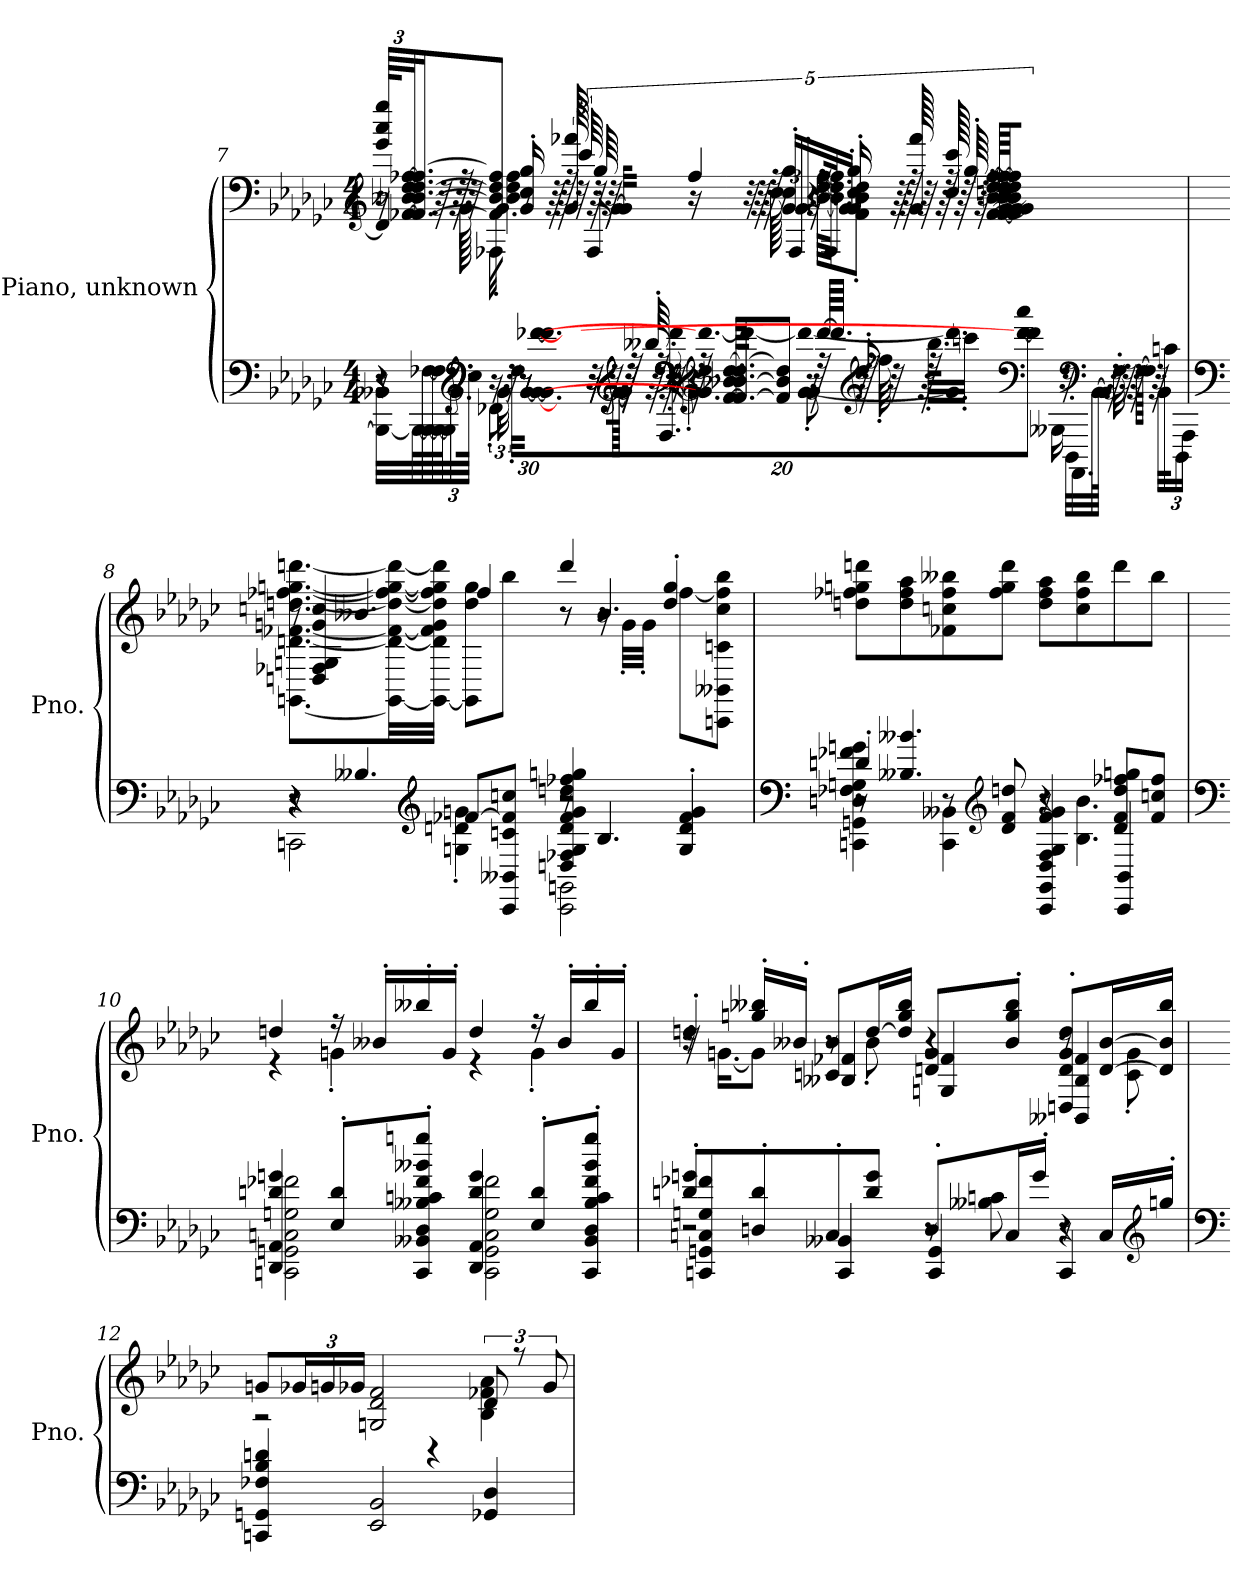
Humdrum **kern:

**kern	**kern
*part1	*part1
*staff2	*staff1
*I"Piano, unknown	*
*I'Pno.	*
!!LO:PB:g=z
*clefF4	*clefF4
*k[b-e-a-d-g-c-]	*k[b-e-a-d-g-c-]
*M4/4	*M4/4
=7	=7
*^	*
*	*^	*
*	*	*^	*
*	*	*	*	*Xbrackettup
*	*	*	*	*^
*	*	*	*	*	*^
4r	8r	4r	32BBB--\_ 32BB--X\LLL	96g-/ 96cc-/ 96gg-/KLLL	16r	4FF-/]
*	*	*	*	*clefG2	*	*
.	.	.	.	[48f-X/ [48b--X/ [48dd-/ [48ff-X/J	.	.
.	.	.	64BBB--\L_	16.f-/_ 16.b--/_ 16.dd-/_ 16.ff-/_J	.	.
.	.	.	64BBB--\_ [64F-X\	.	.	.
*	*	*	*Xbrackettup	*	*	*
.	.	.	96BBB--\_ 96F-\]	.	64r	.
.	.	.	96BBB--\J]	.	.	.
.	.	.	.	.	128r	.
.	.	.	48.BB--\	.	.	.
.	.	.	.	.	128g-\	.
.	.	.	.	.	32r	.
*clefG2	*	*	*	*	*	*
.	.	.	96cc-\JJJk	.	.	.
*clefF4	*	*	*	*	*	*
*	*	*	*brackettup	*	*	*
.	8FF-X'\	.	24r	8f-/] 8b--/] 8dd-/] 8ff-/]J	32F-X\KLL	.
.	.	.	.	.	16.g-'\JJ	.
.	.	.	48BB--\	.	.	.
.	.	.	32r	.	.	.
.	.	.	32F-'\LLL	.	.	.
*	*	*	*Xbrackettup	*	*	*
!	!	!	!LO:N:vis=256	!	!	!
8r	8r	8r	[1920%17BB--\LL	16g-/' 16cc-/' 16gg-/'	4b--\ 4dd-\ 4ff-\	8r
!	!	!	!LO:N:vis=256	!	!	!
.	.	.	1920%17BB--\_ [1920%17f-X\J	.	.	.
!	!	!	!LO:N:vis=64.	!	!	!
.	.	.	640%17BB--\_ 640%17f-\_	.	.	.
.	.	.	1920ryy	.	.	.
!	!	!	!LO:N:vis=64.	!	!	!
.	.	.	640%17BB--\] 640%17F-\ 640%17f-\_	.	.	.
.	.	.	.	64r	.	.
!	!	!	!LO:N:vis=256	!	!	!
.	.	.	1920%17f-\L_	.	.	.
.	.	.	.	128r	.	.
!	!	!	!LO:N:vis=256	!	!	!
.	.	.	[1920%17BB--\ 1920%17f-\_J	.	.	.
.	.	.	.	128g-/ 128fff-X/	.	.
!	!	!	!LO:N:vis=64.	!	!	!
.	.	.	640%17BB--\] 640%17f-\_	.	.	.
*	*	*	*	*brackettup	*	*
.	.	.	.	48r	.	.
.	.	.	.	96ccc-/	.	.
.	.	.	1920ryy	.	.	.
!	!	!	!LO:N:vis=256	!	!	!
.	.	.	1920%17f-\_ 1920%17cc-\JJJK	.	.	.
16r	32r	16r	8f-\J]	80r	.	8F-'/
.	.	.	.	80gg-/	.	.
.	.	.	.	80r	.	.
.	64r	.	.	.	.	.
.	.	.	.	[40g-/KLL	.	.
.	[64BB--\LLLL	.	.	.	.	.
128r	128BB--\JJJJk]	64r	.	16g-/JJ]	.	.
*clefG2	*	*	*	*	*	*
64.bb--X'/	128r	.	.	.	.	.
.	64r	32.F-/	.	.	.	.
32r	32ddd-'\	.	.	.	.	.
*clefF4	*	*	*	*	*	*
*	*	*	*	*Xbrackettup	*	*
128r	4BB--'\	4r	16BBB--X\	24g-/' 24cc-/' 24gg-/'LL	16r	4ff-/
*clefG2	*	*	*	*	*	*
[64.f-/ [64.b--X/ [64.dd-/KKLL	.	.	.	.	.	.
16.f-/_ 16.b--/_ 16.dd-/_J	.	.	.	.	.	.
.	.	.	.	24F-/	.	.
.	.	.	32r	.	32r	.
.	.	.	.	24g-'/	.	.
.	.	.	32BB--'\LLL	.	64r	.
.	.	.	.	.	128r	.
.	.	.	.	.	128cc-\	.
8f-/] 8b--/] 8dd-/]J	.	.	32.FF-\	32F-/K	8r	.
.	.	.	.	16.g-'/JJ	.	.
*clefF4	*	*	*	*	*	*
.	.	.	[64BB--\L	.	.	.
.	.	.	64BB--\JJJJ]	.	.	.
.	.	.	64r	.	.	.
.	.	.	32F-'\	.	.	.
128r	8BB--'\	8r	32r	16g-/' 16cc-/' 16gg-/'	128r	4r
[64.f-/KKLL	.	.	.	.	[64.b--\ [64.dd-\ [64.ff-\KKLL	.
16.f-/JJ]	.	.	64r	.	16.b--\] 16.dd-\] 16.ff-\]J	.
.	.	.	[64F-\LLLL	.	.	.
.	.	.	64F-\JJJJ]	64r	.	.
.	.	.	64r	128r	.	.
.	.	.	.	128g-/ 128fff-/	.	.
.	.	.	32BB--'\KLL	64r	.	.
.	.	.	.	128r	.	.
.	.	.	.	128cc-/ 128ccc-/	.	.
8r	128r	8F-'/	24cn\	128r	8f-\' 8b--\' 8dd-\'J	.
*clefG2	*	*	*	*	*	*
.	64.ff-X'\	.	.	64.gg-'/	.	.
*	*	*	*	*brackettup	*	*
.	32r	.	.	96r	.	.
.	.	.	24BB--\	[96f-/ [96g-/ [96b--/ 96ccn/ [96dd-/ [96ff-/LLLL	.	.
.	.	.	.	96f-/_ 96g-/_ 96b--/_ 96dd-/_ 96ff-/_JJ	.	.
.	128r	.	.	16f-/] 16g-/] 16b--/] 16dd-/] 16ff-/]JJ	.	.
.	64.bb--'\KLLL	.	.	.	.	.
.	.	.	24F-\JJ	.	.	.
.	32cccn'\JJJ	.	.	.	.	.
!!LO:LB:g=z	!!	!!
=8	=8	=8	=8	=8	=8	=8
*clefF4	*	*	*	*	*	*
4r	4r	8r	2CCn\	8r	[8.GGn\ [8.dn\ [8.f-X\ [8.ddn\ [8.ff-X\ [8.ggn\ [8.dddn\L	4Dn/ 4F-X/ 4Gn/ 4gn/ 4ccn/
.	.	4.B--X/	.	4.b--X/	.	.
.	.	.	.	.	32GG\_ 32d\_ 32f-\_ 32dd\_ 32ff-\_ 32gg\_ 32ddd\_LL	.
.	.	.	.	.	32GG\_ 32d\] 32f-\] 32g\ 32dd\] 32ff-\] 32gg\] 32ddd\]JJJ	.
*clefG2	*	*	*	*	*	*
[8f-X/L	4Gn\' 4dn\' 4gn\'	.	.	.	8GG\] 8dd\ 8gg\L	4ff-/
8CC/ 8BB--X/ 8cn/ 8f-/] 8ccn/J	.	.	.	.	8bb-\J	.
4Dn/ 4F-X/ 4G/ 4d/ 4f-/ 4g/ 4ddn/ 4ff-X/ 4ggn/	2r	8r	2CC\ 2GGn\	8r	8r	4ddd/
.	.	4.B--/	.	4.b--/	16r	.
.	.	.	.	.	32g'\LLL	.
.	.	.	.	.	32g'\JJJ	.
4G/' 4d/' 4f-/' 4g/'	.	.	.	.	[8ff-\L	4dd/' 4gg/'
.	.	.	.	.	8CCn\ 8BB--X\ 8cn\ 8cc\ 8ff-\] 8bb-\J	.
*v	*v	*v	*v	*	*	*
*	*v	*v	*v
!!LO:LB:g=z
=9	=9
*clefF4	*
*^	*
*	*^	*
4dn'/	4CCn\ 4GGn\ 4Dn\ 4F-X\ 4Gn\ 4f-X\ 4gn\	8r	8ddn\ 8ff-X\ 8ggn\ 8dddn\L
.	.	4.B--X/ 4.b--X/	8dd\ 8ff-\ 8aa-\
8r	4CC\ 4BB--X\	.	8f-X\ 8ccn\ 8ff-\ 8bb--X\
*clefG2	*	*	*
8d/ 8f-/ 8ddn/	.	.	8ff-\ 8gg\ 8ddd\J
4r	8r	4CC/ 4GG/ 4D/ 4F-/ 4G/ 4f-/ 4g/	8dd\ 8ff-\ 8aa-\L
.	4.B--\ 4.b--\	.	8cc\ 8ff-\ 8bb--\
8d/ 8f-/ 8dd/ 8ff-X/ 8ggn/L	.	4CC/ 4BB--/	8ddd\
8f-/ 8ccn/ 8ff-/J	.	.	8bb--\J
*v	*v	*v	*
=10	=10
*clefF4	*
*^	*^
4DD-/ 4AA-/ 4dn/ 4gn/	2CCn\ 2GGn\ 2Cn\ 2Gn\ 2f-X\	4ddn/	4r
8E-/' 8d/'L	.	16r	4gn'\
.	.	16b--X'/LL	.
8CC/' 8BB--X/' 8D-/' 8B--X/' 8cn/' 8f-/' 8b--X/' 8ggn/'J	.	16bb--X'/	.
.	.	16g'/JJ	.
4DD-/ 4AA-/ 4d/ 4g/	2CC\ 2GG\ 2C\ 2G\ 2f-\	4dd/	4r
8E-/' 8d/'L	.	16r	4g'\
.	.	16b--'/LL	.
8CC/' 8BB--/' 8D-/' 8B--/' 8c/' 8f-/' 8b--/' 8gg/'J	.	16bb--'/	.
.	.	16g'/JJ	.
!!LO:LB:g=z
=11	=11	=11	=11
*	*^	*	*^
8dn/' 8gn/'L	2r	4CCn/ 4GGn/ 4Cn/ 4Gn/ 4f-X/	8r	32r	4ddn'/
.	.	.	.	[16.gn\KL	.
8Dn/' 8d/'	.	.	16ggn/' 16bb--X/'LL	8g\J]	.
.	.	.	16b--X'/JJ	.	.
8C'/	.	4CC/ 4BB--X/	8cn/ 8b--/L	8r	4B--X/ 4f-X/
8d/ 8g/J	.	.	[16dd/L	8b--'\	.
.	.	.	16dd/] 16gg/ 16bb--/JJ	.	.
8D'/L	8r	4CC/ 4GG/	8dn/ 8g/L	4r	4Gn/ 4f-/
16C/L	8B--X\ 8cn\	.	8b--/' 8gg/' 8bb--/'J	.	.
16g'/JJ	.	.	.	.	.
8r	4r	4CC/	8Dn/' 8d/' 8g/' 8dd/'L	8r	4BB--X/ 4B--/ 4f-/
16C/LL	.	.	[16d/ [16b--/L	8c\' 8g\'	.
*clefG2	*	*	*	*	*
16ggn'/JJ	.	.	16d/] 16b--/] 16bb--/JJ	.	.
*v	*v	*v	*	*	*
*	*v	*v	*v
!!LO:LB:g=z
=12	=12
*clefF4	*
*	*^
4CCn/ 4GGn/ 4F-X/ 4B-/ 4dn/	8gn/L	2r
*	*Xbrackettup	*
.	24g-X/L	.
.	24gn/	.
.	24g-X/JJ	.
2EE-/ 2BB-/	2Gn/ 2d-/ 2f/	.
.	.	4r
*	*brackettup	*
4GG-X/ 4D-/	12d-/	4B-\ 4f-X\ 4a-\
.	12r	.
.	12g-/	.
*	*v	*v
=	=
*-	*-
